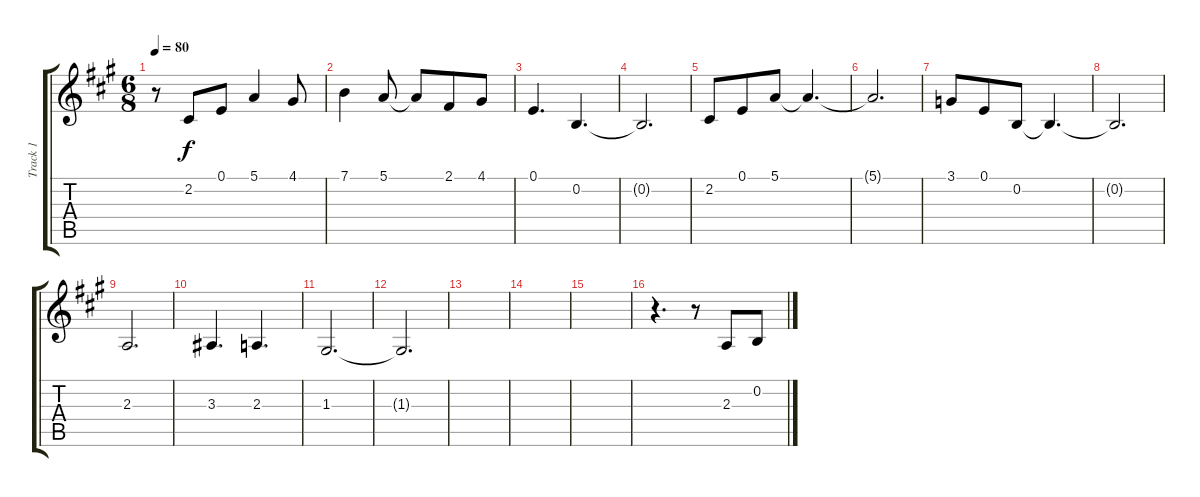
\track ("Track 1" "Track 1") {instrument flute}
\staff {score tabs}
\tuning (E4 B3 G3 D3 A2 E2) {hide}
\ts (6 8)
\tempo 80
\clef g2
\ks a
r.8{dy f} 2.2.8 0.1.8 5.1.4 4.1.8 |
7.1.4 5.1.8 5.1{t}.8 2.1.8 4.1.8 |
0.1.4{d} 0.2.4{d} |
0.2{t}.2{d} |
2.2.8 0.1.8 5.1.8 5.1{t}.4{d} |
5.1{t}.2{d} |
3.1.8 0.1.8 0.2.8 0.2{t}.4{d} |
0.2{t}.2{d} |
2.3.2{d} |
3.3.4{d} 2.3.4{d} |
1.3.2{d} |
1.3{t}.2{d} |
|
|
|
r.4{d volume 11 instrument clarinet} r.8 2.3.8 0.2.8
